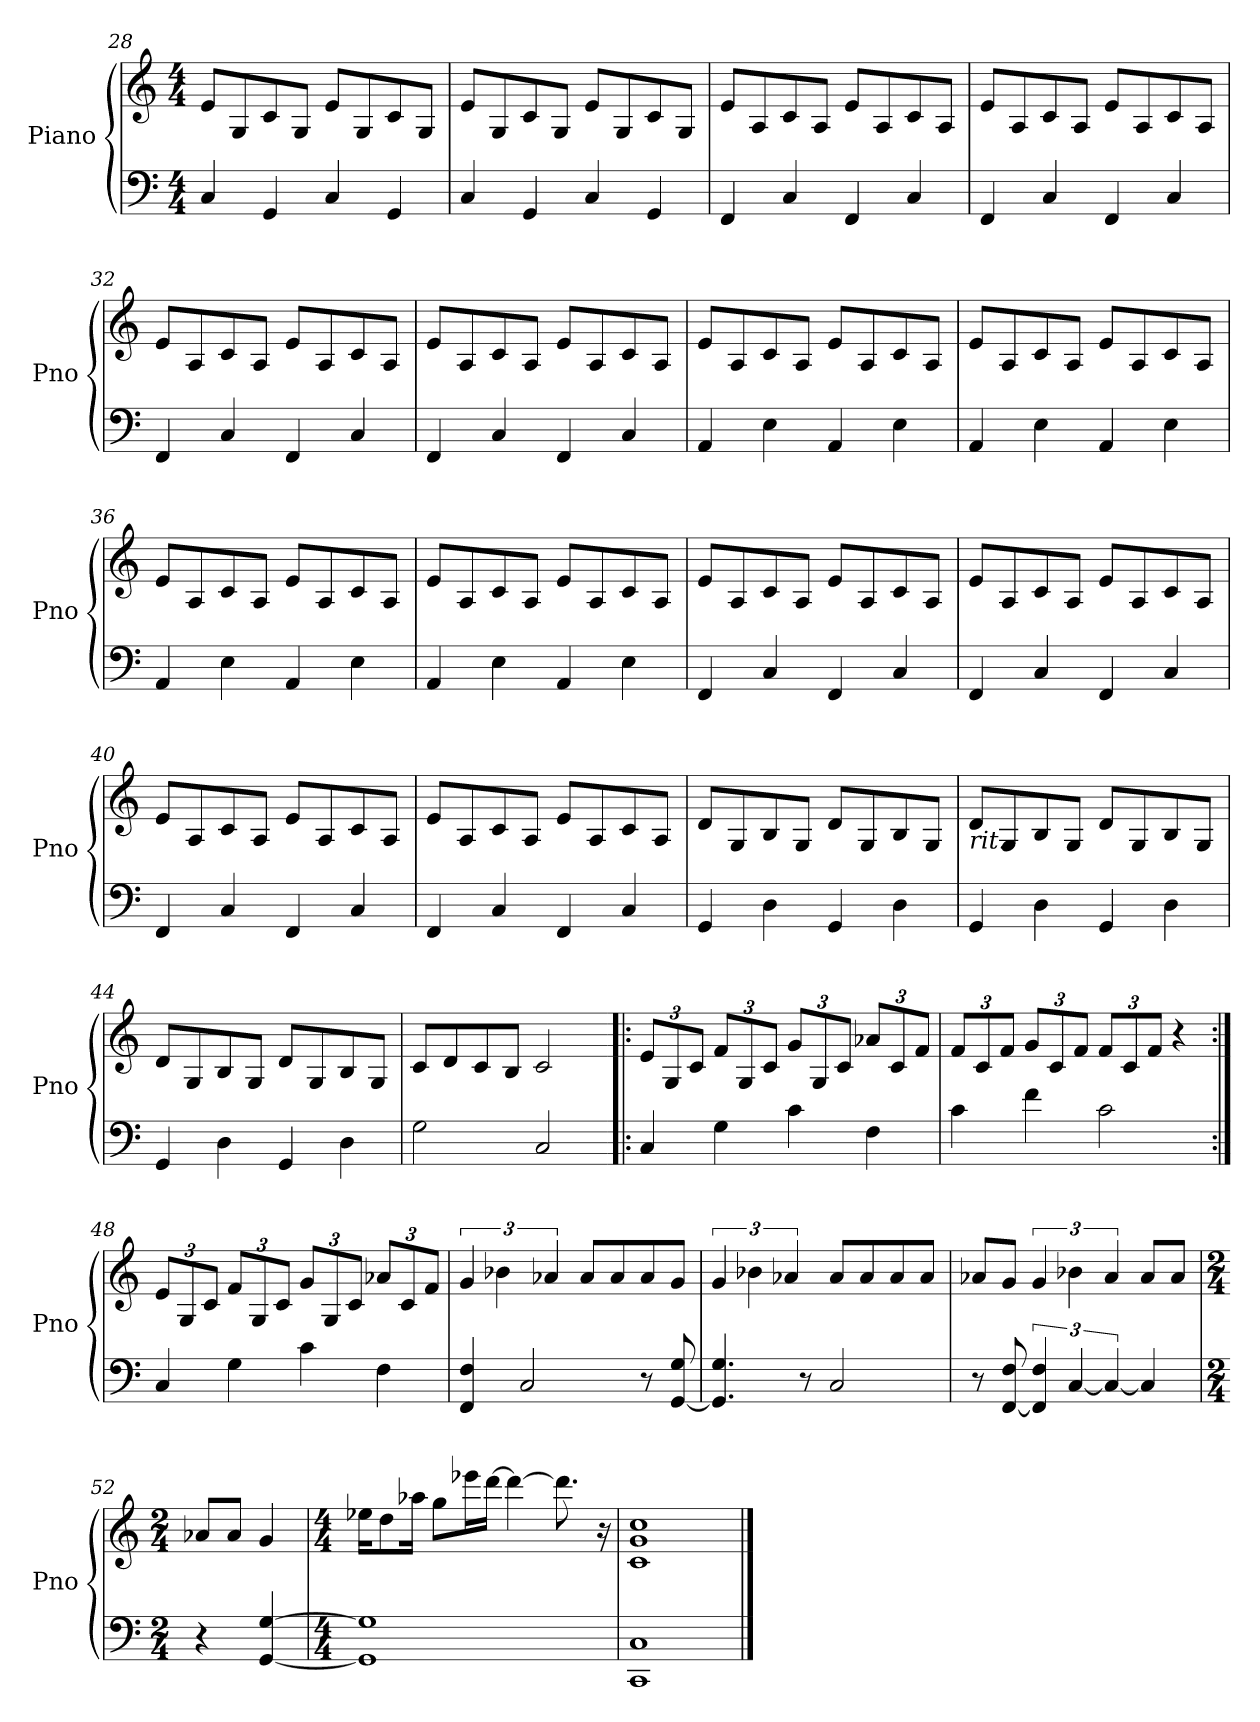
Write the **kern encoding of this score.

**kern	**kern
*part1	*part1
*staff2	*staff1
*I"Piano	*
*I'Pno	*
*clefF4	*clefG2
*k[]	*k[]
*C:	*C:
*M4/4	*M4/4
=28	=28
4C/	8e/L
.	8G/
4GG/	8c/
.	8G/J
4C/	8e/L
.	8G/
4GG/	8c/
.	8G/J
!!LO:LB:g=z
=29	=29
4C/	8e/L
.	8G/
4GG/	8c/
.	8G/J
4C/	8e/L
.	8G/
4GG/	8c/
.	8G/J
=30	=30
4FF/	8e/L
.	8A/
4C/	8c/
.	8A/J
4FF/	8e/L
.	8A/
4C/	8c/
.	8A/J
=31	=31
4FF/	8e/L
.	8A/
4C/	8c/
.	8A/J
4FF/	8e/L
.	8A/
4C/	8c/
.	8A/J
=32	=32
4FF/	8e/L
.	8A/
4C/	8c/
.	8A/J
4FF/	8e/L
.	8A/
4C/	8c/
.	8A/J
!!LO:LB:g=z
=33	=33
4FF/	8e/L
.	8A/
4C/	8c/
.	8A/J
4FF/	8e/L
.	8A/
4C/	8c/
.	8A/J
=34	=34
4AA/	8e/L
.	8A/
4E\	8c/
.	8A/J
4AA/	8e/L
.	8A/
4E\	8c/
.	8A/J
=35	=35
4AA/	8e/L
.	8A/
4E\	8c/
.	8A/J
4AA/	8e/L
.	8A/
4E\	8c/
.	8A/J
=36	=36
4AA/	8e/L
.	8A/
4E\	8c/
.	8A/J
4AA/	8e/L
.	8A/
4E\	8c/
.	8A/J
!!LO:PB:g=z
=37	=37
4AA/	8e/L
.	8A/
4E\	8c/
.	8A/J
4AA/	8e/L
.	8A/
4E\	8c/
.	8A/J
=38	=38
4FF/	8e/L
.	8A/
4C/	8c/
.	8A/J
4FF/	8e/L
.	8A/
4C/	8c/
.	8A/J
=39	=39
4FF/	8e/L
.	8A/
4C/	8c/
.	8A/J
4FF/	8e/L
.	8A/
4C/	8c/
.	8A/J
=40	=40
4FF/	8e/L
.	8A/
4C/	8c/
.	8A/J
4FF/	8e/L
.	8A/
4C/	8c/
.	8A/J
!!LO:LB:g=z
=41	=41
4FF/	8e/L
.	8A/
4C/	8c/
.	8A/J
4FF/	8e/L
.	8A/
4C/	8c/
.	8A/J
=42	=42
4GG/	8d/L
.	8G/
4D\	8B/
.	8G/J
4GG/	8d/L
.	8G/
4D\	8B/
.	8G/J
=43	=43
!	!LO:TX:b:i:t=rit.
4GG/	8d/L
.	8G/
4D\	8B/
.	8G/J
4GG/	8d/L
.	8G/
4D\	8B/
.	8G/J
=44	=44
4GG/	8d/L
.	8G/
4D\	8B/
.	8G/J
4GG/	8d/L
.	8G/
4D\	8B/
.	8G/J
!!LO:LB:g=z
=45	=45
2G\	8c/L
.	8d/
.	8c/
.	8B/J
2C/	2c/
=46!|:	=46!|:
4C/	12e/L
.	12G/
.	12c/J
4G\	12f/L
.	12G/
.	12c/J
4c\	12g/L
.	12G/
.	12c/J
4F\	12a-X/L
.	12c/
.	12f/J
=47	=47
4c\	12f/L
.	12c/
.	12f/J
4f\	12g/L
.	12c/
.	12f/J
2c\	12f/L
.	12c/
.	12f/J
.	4r
!!LO:LB:g=z
=48:|!	=48:|!
4C/	12e/L
.	12G/
.	12c/J
4G\	12f/L
.	12G/
.	12c/J
4c\	12g/L
.	12G/
.	12c/J
4F\	12a-X/L
.	12c/
.	12f/J
=49	=49
4FF/ 4F/	6g/
.	6b-X\
2C/	.
.	6a-X/
.	8a-/L
.	8a-/
8r	8a-/
[8GG/ 8G/	8g/J
=50	=50
4.GG/] 4.G/	6g/
.	6b-X\
.	6a-X/
8r	.
2C/	8a-/L
.	8a-/
.	8a-/
.	8a-/J
=51	=51
8r	8a-X/L
[8FF/ 8F/	8g/J
6FF/] 6F/	6g/
[6C/	6b-X\
6C/_	6a-/
4C/]	8a-/L
.	8a-/J
!!LO:LB:g=z
=52	=52
*M2/4	*M2/4
4r	8a-X/L
.	8a-/J
[4GG/ [4G/	4g/
=53	=53
*M4/4	*M4/4
1GG] 1G]	16ee-X\KL
.	8dd\
.	16aa-X\Jk
.	8gg\L
.	16eee-X\L
.	[16ddd\JJ
.	4ddd\_
.	8.ddd\]
.	16r
=54	=54
1CC 1C	1c 1g 1cc
==	==
*-	*-
